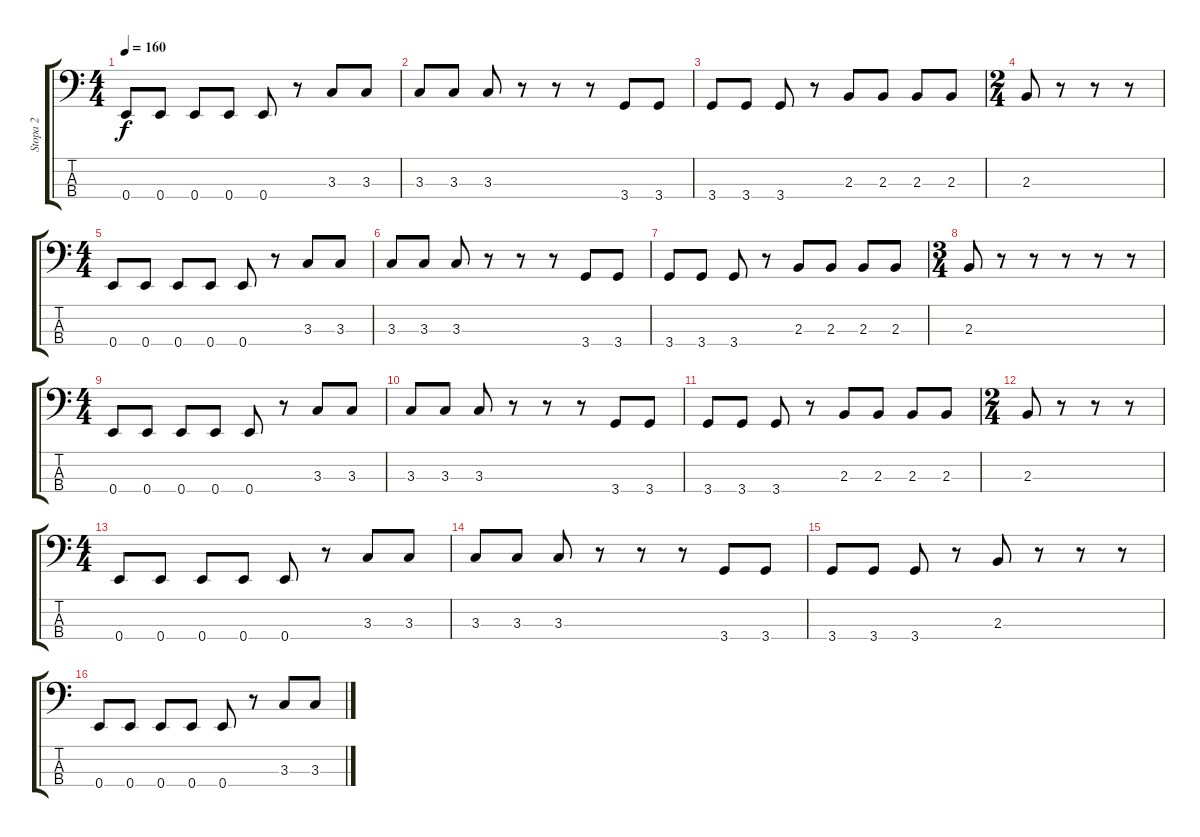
\track ("Stopa 2" "Stopa 2") {instrument electricbassfinger}
\staff {score tabs}
\tuning (G2 D2 A1 E1) {hide}
\ts (4 4)
\tempo 160
\clef f4
\ks c
0.4.8{dy f instrument electricbassfinger} 0.4.8 0.4.8 0.4.8 0.4.8 r.8 3.3.8 3.3.8 |
3.3.8 3.3.8 3.3.8 r.8 r.8 r.8 3.4.8 3.4.8 |
3.4.8 3.4.8 3.4.8 r.8 2.3.8 2.3.8 2.3.8 2.3.8 |
\ts (2 4)
2.3.8 r.8 r.8 r.8 |
\ts (4 4)
0.4.8 0.4.8 0.4.8 0.4.8 0.4.8 r.8 3.3.8 3.3.8 |
3.3.8 3.3.8 3.3.8 r.8 r.8 r.8 3.4.8 3.4.8 |
3.4.8 3.4.8 3.4.8 r.8 2.3.8 2.3.8 2.3.8 2.3.8 |
\ts (3 4)
2.3.8 r.8 r.8 r.8 r.8 r.8 |
\ts (4 4)
0.4.8 0.4.8 0.4.8 0.4.8 0.4.8 r.8 3.3.8 3.3.8 |
3.3.8 3.3.8 3.3.8 r.8 r.8 r.8 3.4.8 3.4.8 |
3.4.8 3.4.8 3.4.8 r.8 2.3.8 2.3.8 2.3.8 2.3.8 |
\ts (2 4)
2.3.8 r.8 r.8 r.8 |
\ts (4 4)
0.4.8 0.4.8 0.4.8 0.4.8 0.4.8 r.8 3.3.8 3.3.8 |
3.3.8 3.3.8 3.3.8 r.8 r.8 r.8 3.4.8 3.4.8 |
3.4.8 3.4.8 3.4.8 r.8 2.3.8 r.8 r.8 r.8 |
0.4.8 0.4.8 0.4.8 0.4.8 0.4.8 r.8 3.3.8 3.3.8
